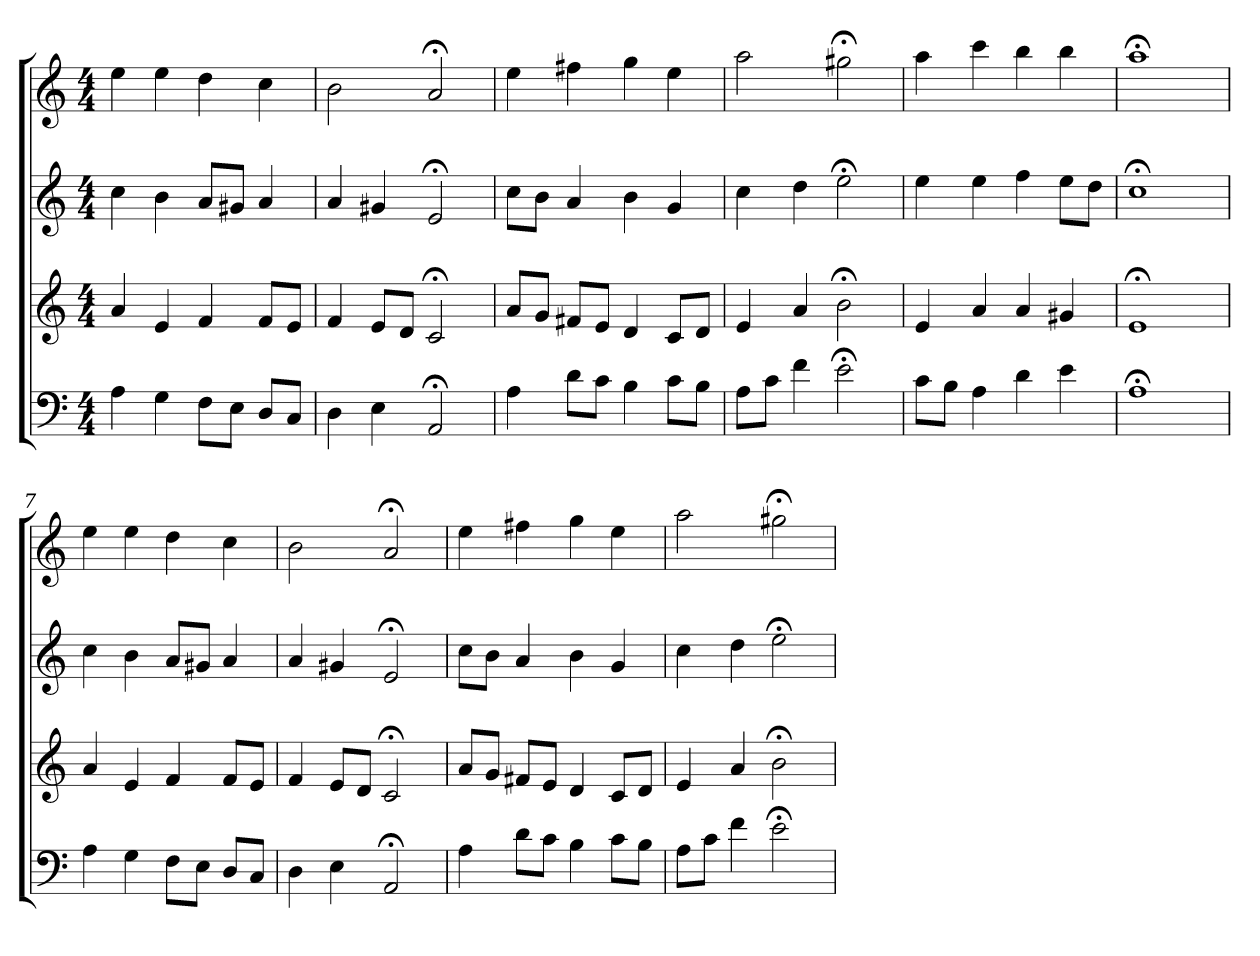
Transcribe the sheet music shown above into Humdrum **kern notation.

**kern	**kern	**kern	**kern
*part4	*part3	*part2	*part1
*staff4	*staff3	*staff2	*staff1
*clefF4	*clefG2	*clefG2	*clefG2
*k[]	*k[]	*k[]	*k[]
*C:	*C:	*C:	*a:
*M4/4	*M4/4	*M4/4	*M4/4
=1	=1	=1	=1
4A	4a	4cc	4ee
4G	4e	4b	4ee
8F\L	4f	8a/L	4dd
8E\J	.	8g#X/J	.
8D/L	8f/L	4a	4cc
8C/J	8e/J	.	.
=2	=2	=2	=2
4D	4f	4a	2b
4E	8e/L	4g#X	.
.	8d/J	.	.
2AA;<	2c;<	2e;<	2a;<
=3	=3	=3	=3
4A	8a/L	8cc\L	4ee
.	8g/J	8b\J	.
8d\L	8f#X/L	4a	4ff#X
8c\J	8e/J	.	.
4B	4d	4b	4gg
8c\L	8c/L	4g	4ee
8B\J	8d/J	.	.
=4	=4	=4	=4
8A\L	4e	4cc	2aa
8c\J	.	.	.
4f	4a	4dd	.
2e;<	2b;<	2ee;<	2gg#X;<
=5	=5	=5	=5
8c\L	4e	4ee	4aa
8B\J	.	.	.
4A	4a	4ee	4ccc
4d	4a	4ff	4bb
4e	4g#X	8ee\L	4bb
.	.	8dd\J	.
=6	=6	=6	=6
1A;<	1e;<	1cc;<	1aa;<
=7	=7	=7	=7
4A	4a	4cc	4ee
4G	4e	4b	4ee
8F\L	4f	8a/L	4dd
8E\J	.	8g#X/J	.
8D/L	8f/L	4a	4cc
8C/J	8e/J	.	.
=8	=8	=8	=8
4D	4f	4a	2b
4E	8e/L	4g#X	.
.	8d/J	.	.
2AA;<	2c;<	2e;<	2a;<
=9	=9	=9	=9
4A	8a/L	8cc\L	4ee
.	8g/J	8b\J	.
8d\L	8f#X/L	4a	4ff#X
8c\J	8e/J	.	.
4B	4d	4b	4gg
8c\L	8c/L	4g	4ee
8B\J	8d/J	.	.
=10	=10	=10	=10
8A\L	4e	4cc	2aa
8c\J	.	.	.
4f	4a	4dd	.
2e;<	2b;<	2ee;<	2gg#X;<
=	=	=	=
*-	*-	*-	*-
